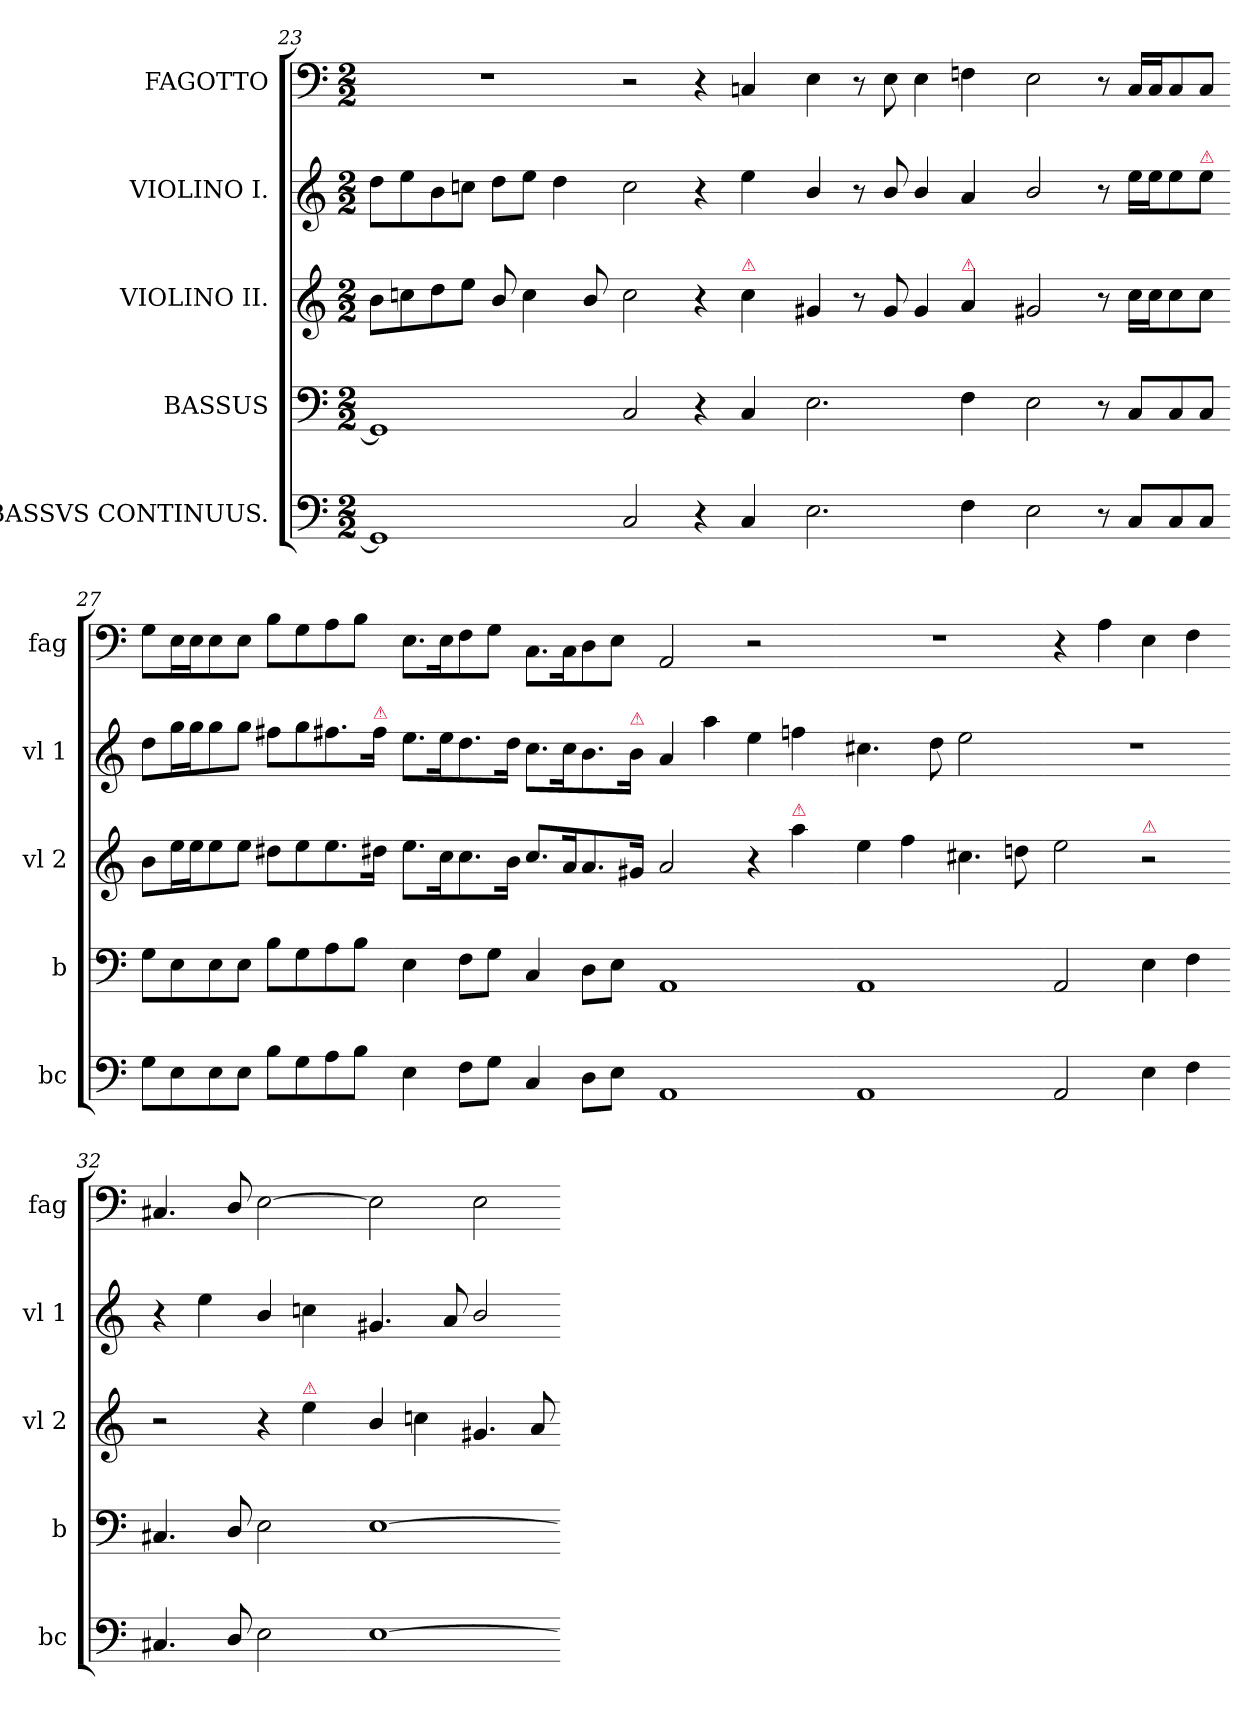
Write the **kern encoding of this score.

**kern	**kern	**kern	**kern	**kern
*part5	*part4	*part3	*part2	*part1
*staff5	*staff4	*staff3	*staff2	*staff1
*I"BASSVS CONTINUUS.	*I"BASSUS	*I"VIOLINO II.	*I"VIOLINO I.	*I"FAGOTTO
*I'bc	*I'b	*I'vl 2	*I'vl 1	*I'fag
*clefF4	*clefF4	*clefG2	*clefG2	*clefF4
*k[]	*k[]	*k[]	*k[]	*k[]
*a:	*a:	*a:	*a:	*a:
*M2/2	*M2/2	*M2/2	*M2/2	*M2/2
=23	=23	=23	=23	=23
1GG]	1GG]	8b\L	8dd\L	1r
.	.	8ccn\	8ee\	.
.	.	8dd\	8b\	.
.	.	8ee\J	8ccn\J	.
.	.	8b/	8dd\L	.
.	.	4cc\	8ee\J	.
.	.	.	4dd\	.
.	.	8b/	.	.
=24-	=24-	=24-	=24-	=24-
2C/	2C/	2cc\	2cc\	2r
4r	4r	4r	4r	4r
!	!	!LO:TX:a:color=crimson:t=⚠	!	!
4C/	4C/	4cc\	4ee\	4Cn/
=25-	=25-	=25-	=25-	=25-
2.E\	2.E\	4g#X/	4b/	4E\
.	.	8r	8r	8r
.	.	8g#/	8b/	8E\
.	.	4g#/	4b/	4E\
!	!	!LO:TX:a:color=crimson:t=⚠	!	!
4F\	4F\	4a/	4a/	4Fn\
=26-	=26-	=26-	=26-	=26-
2E\	2E\	2g#X/	2b/	2E\
8r	8r	8r	8r	8r
8C/L	8C/L	16cc\LL	16ee\LL	16C/LL
.	.	16cc\J	16ee\J	16C/J
8C/	8C/	8cc\	8ee\	8C/
!	!	!	!LO:TX:a:color=crimson:t=⚠	!
8C/J	8C/J	8cc\J	8ee\J	8C/J
=27-	=27-	=27-	=27-	=27-
8G\L	8G\L	8b\L	8dd\L	8G\L
8E\	8E\	16ee\L	16gg\L	16E\L
.	.	16ee\J	16gg\J	16E\J
8E\	8E\	8ee\	8gg\	8E\
8E\J	8E\J	8ee\J	8gg\J	8E\J
8B\L	8B\L	8dd#X\L	8ff#X\L	8B\L
8G\	8G\	8ee\	8gg\	8G\
8A\	8A\	8.ee\	8.ff#X\	8A\
8B\J	8B\J	.	.	8B\J
!	!	!	!LO:TX:a:color=crimson:t=⚠	!
.	.	16dd#X\Jk	16ff#\Jk	.
=28-	=28-	=28-	=28-	=28-
4E\	4E\	8.ee\L	8.ee\L	8.E\L
.	.	16cc\K	16ee\K	16E\K
8F\L	8F\L	8.cc\	8.dd\	8F\
8G\J	8G\J	.	.	8G\J
.	.	16b\Jk	16dd\Jk	.
4C/	4C/	8.cc/L	8.cc\L	8.C\L
.	.	16a/K	16cc\K	16C\K
8D\L	8D\L	8.a/	8.b\	8D\
8E\J	8E\J	.	.	8E\J
!	!	!	!LO:TX:a:color=crimson:t=⚠	!
.	.	16g#X/Jk	16b\Jk	.
=29-	=29-	=29-	=29-	=29-
1AA	1AA	2a/	4a/	2AA/
.	.	.	4aa\	.
.	.	4r	4ee\	2r
!	!	!LO:TX:a:color=crimson:t=⚠	!	!
.	.	4aa\	4ffn\	.
=30-	=30-	=30-	=30-	=30-
1AA	1AA	4ee\	4.cc#X\	1r
.	.	4ff\	.	.
.	.	.	8dd\	.
.	.	4.cc#X\	2ee\	.
.	.	8ddn\	.	.
=31-	=31-	=31-	=31-	=31-
2AA/	2AA/	2ee\	1r	4r
.	.	.	.	4A\
!	!	!LO:TX:a:color=crimson:t=⚠	!	!
4E\	4E\	2r	.	4E\
4F\	4F\	.	.	4F\
=32-	=32-	=32-	=32-	=32-
4.C#X/	4.C#X/	2r	4r	4.C#X/
.	.	.	4ee\	.
8D/	8D/	.	.	8D/
2E\	2E\	4r	4b/	[2E\
!	!	!LO:TX:a:color=crimson:t=⚠	!	!
.	.	4ee\	4ccn\	.
=33-	=33-	=33-	=33-	=33-
[1E	[1E	4b/	4.g#X/	2E\]
.	.	4ccn\	.	.
.	.	.	8a/	.
.	.	4.g#X/	2b/	2E\
.	.	8a/	.	.
=-	=-	=-	=-	=-
*-	*-	*-	*-	*-
